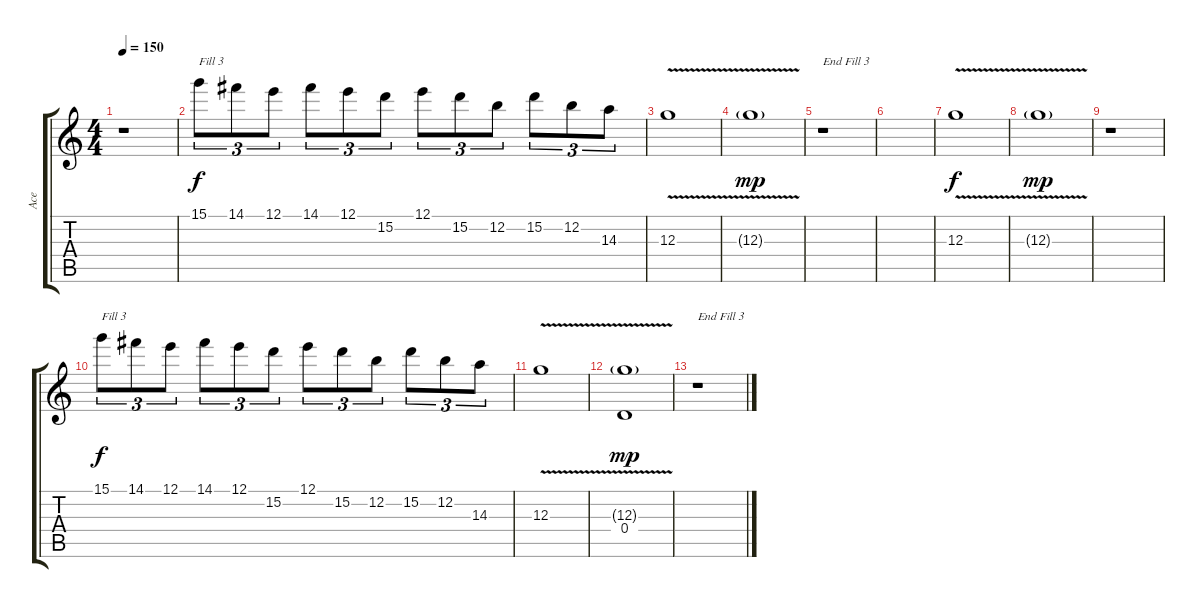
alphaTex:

\track ("Ace" "Ace") {instrument distortionguitar}
\staff {score tabs}
\tuning (E4 B3 G3 D3 A2 E2) {hide}
\ts (4 4)
\tempo 150
\clef g2
\ks c
r.1{dy mp} |
15.1.8{tu (3 2) txt "Fill 3" dy f} 14.1.8{tu (3 2)} 12.1.8{tu (3 2)} 14.1.8{tu (3 2)} 12.1.8{tu (3 2)} 15.2.8{tu (3 2)} 12.1.8{tu (3 2)} 15.2.8{tu (3 2)} 12.2.8{tu (3 2)} 15.2.8{tu (3 2)} 12.2.8{tu (3 2)} 14.3.8{tu (3 2)} |
12.3{v}.1 |
12.3{v g}.1{dy mp} |
r.1{txt "End Fill 3"} |
|
12.3{v}.1{dy f} |
12.3{v g}.1{dy mp} |
r.1 |
15.1.8{tu (3 2) txt "Fill 3" dy f} 14.1.8{tu (3 2)} 12.1.8{tu (3 2)} 14.1.8{tu (3 2)} 12.1.8{tu (3 2)} 15.2.8{tu (3 2)} 12.1.8{tu (3 2)} 15.2.8{tu (3 2)} 12.2.8{tu (3 2)} 15.2.8{tu (3 2)} 12.2.8{tu (3 2)} 14.3.8{tu (3 2)} |
12.3{v}.1 |
(12.3{v g} 0.4).1{dy mp} |
r.1{txt "End Fill 3"}
